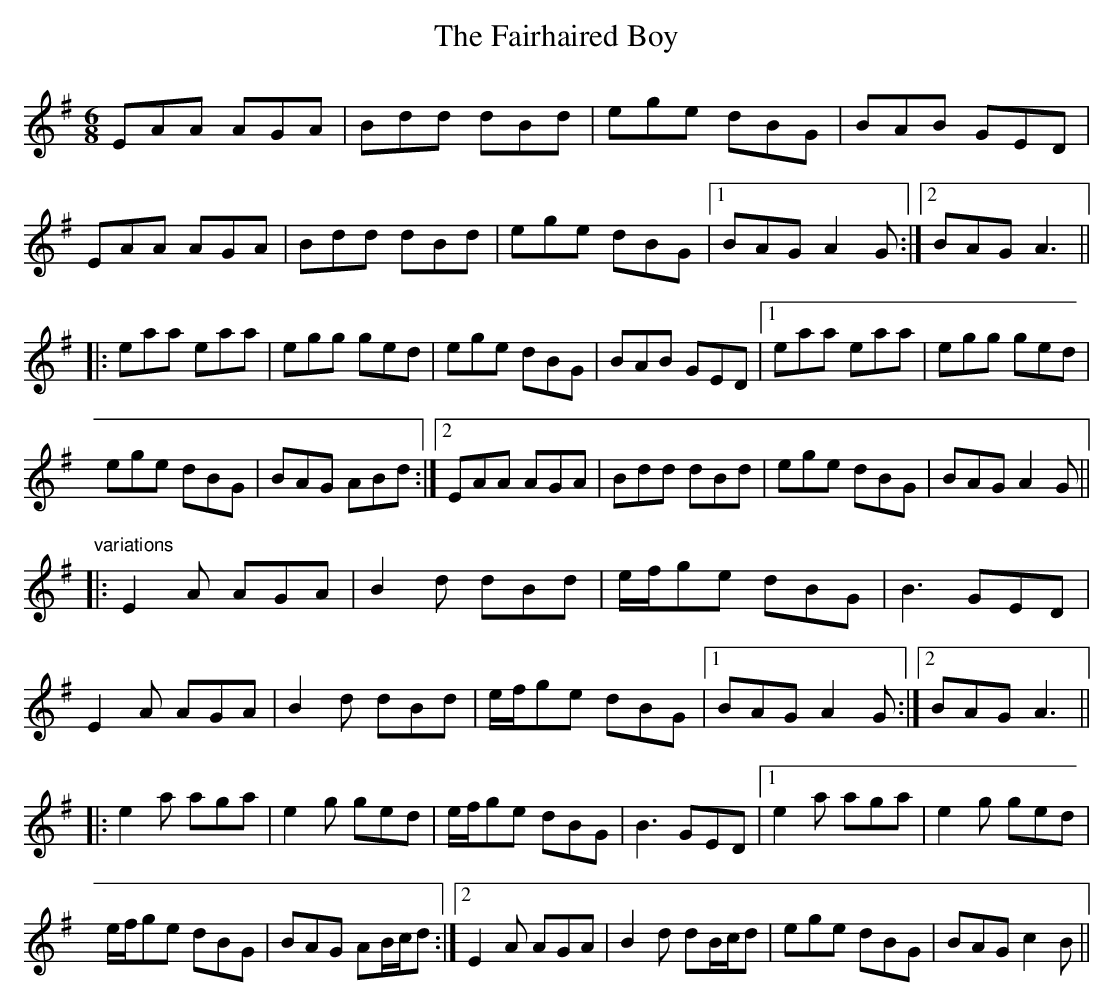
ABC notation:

X:1
T:Fairhaired Boy, The
M:6/8
K:Ador
EAA AGA|Bdd dBd|ege dBG|BAB GED|
EAA AGA|Bdd dBd|ege dBG|1 BAG A2G:|2 BAG A3||
|:eaa eaa|egg ged|ege dBG|BAB GED|1 eaa eaa|egg ged|
ege dBG|BAG ABd:|2 EAA AGA|Bdd dBd|ege dBG|BAG A2G||
"variations"
|:E2A AGA|B2d dBd|e/f/ge dBG|B3 GED|
E2A AGA|B2d dBd|e/f/ge dBG|1 BAG A2G:|2 BAG A3||
|:e2a aga|e2g ged|e/f/ge dBG|B3 GED|1 e2a aga|e2g ged|
e/f/ge dBG|BAG AB/c/d:|2 E2A AGA|B2d dB/c/d|ege dBG|BAG c2B||
